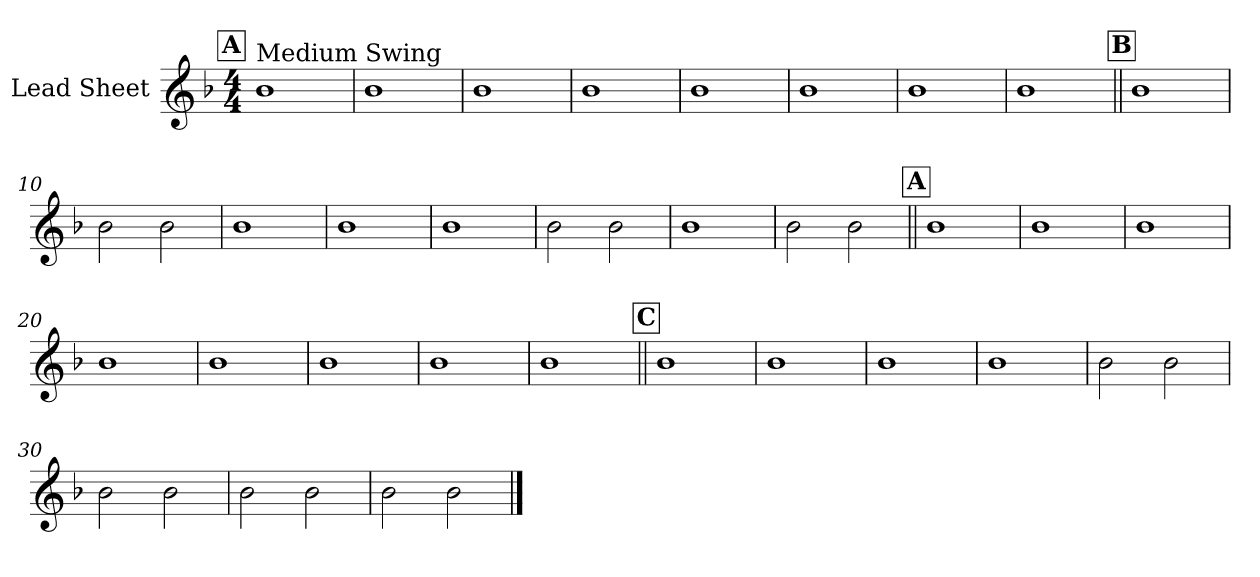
**kern
*part1
*staff1
*I"Lead Sheet
*clefG2
*k[b-]
*F:
*M4/4
!!LO:REH:place=s1:a:fs=14:t=A
=1
!LO:TX:a:t=Medium Swing
1b-
=2
1b-
=3
1b-
=4
1b-
!!LO:LB:g=z
=5
1b-
=6
1b-
=7
1b-
=8
1b-
!!LO:LB:g=z
!!LO:REH:place=s1:a:fs=14:t=B
=9||
1b-
=10
2b-\
2b-\
=11
1b-
=12
1b-
!!LO:LB:g=z
=13
1b-
=14
2b-\
2b-\
=15
1b-
=16
2b-\
2b-\
!!LO:LB:g=z
!!LO:REH:place=s1:a:fs=14:t=A
=17||
1b-
=18
1b-
=19
1b-
=20
1b-
!!LO:LB:g=z
=21
1b-
=22
1b-
=23
1b-
=24
1b-
!!LO:LB:g=z
!!LO:REH:place=s1:a:fs=14:t=C
=25||
1b-
=26
1b-
=27
1b-
=28
1b-
!!LO:LB:g=z
=29
2b-\
2b-\
=30
2b-\
2b-\
=31
2b-\
2b-\
=32
2b-\
2b-\
==
*-
